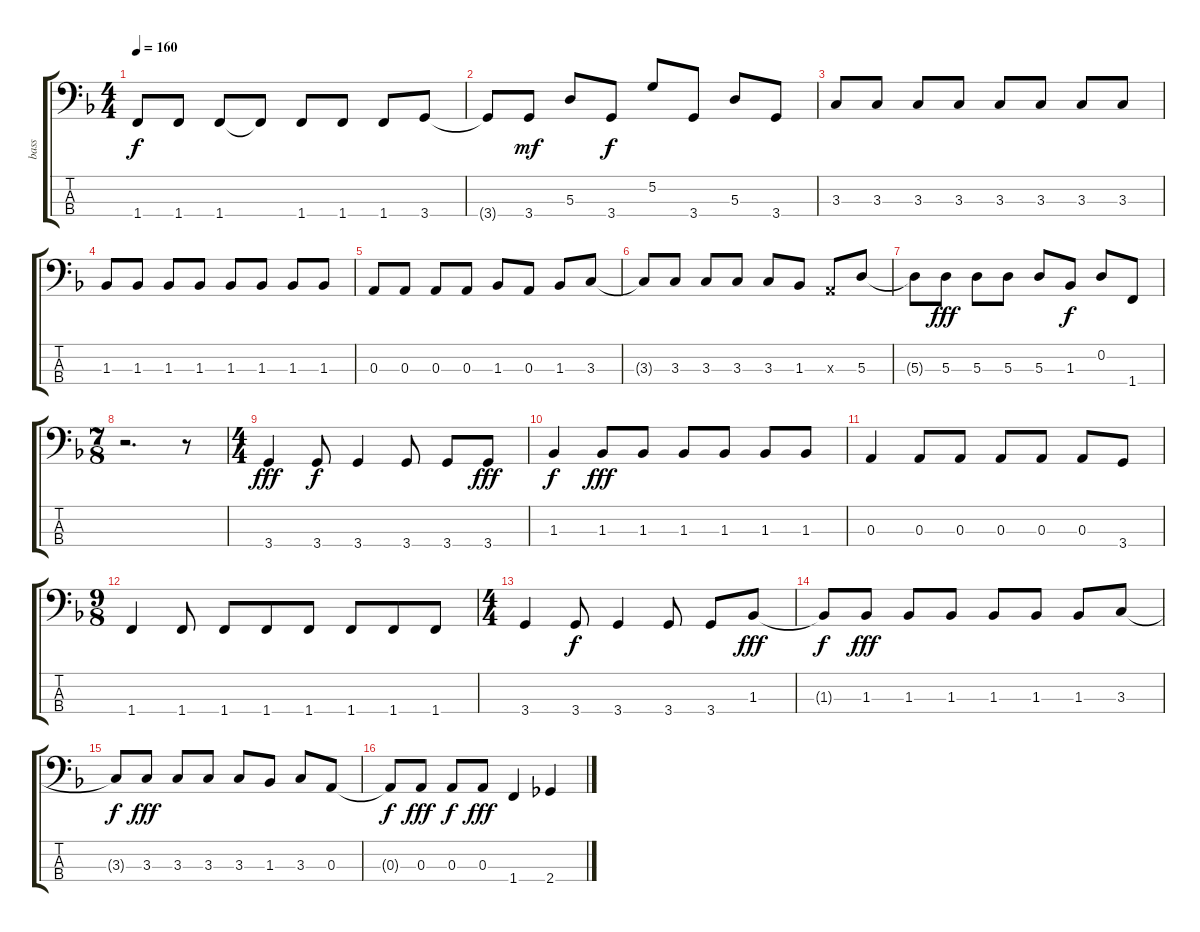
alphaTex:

\track ("bass" "bass") {instrument electricbassfinger}
\staff {score tabs}
\tuning (G2 D2 A1 E1) {hide}
\ts (4 4)
\tempo 160
\clef f4
\ks f
1.4.8{dy f} 1.4.8 1.4.8 1.4{t}.8 1.4.8 1.4.8 1.4.8 3.4.8 |
3.4{t}.8 3.4.8{dy mf} 5.3.8 3.4.8{dy f} 5.2.8 3.4.8 5.3.8 3.4.8 |
3.3.8 3.3.8 3.3.8 3.3.8 3.3.8 3.3.8 3.3.8 3.3.8 |
1.3.8 1.3.8 1.3.8 1.3.8 1.3.8 1.3.8 1.3.8 1.3.8 |
0.3.8 0.3.8 0.3.8 0.3.8 1.3.8 0.3.8 1.3.8 3.3.8 |
3.3{t}.8 3.3.8 3.3.8 3.3.8 3.3.8 1.3.8 0.3{x}.8 5.3.8 |
5.3{t}.8 5.3.8{dy fff} 5.3.8 5.3.8 5.3.8 1.3.8{dy f} 0.2.8 1.4.8 |
\ts (7 8)
r.2{d} r.8 |
\ts (4 4)
3.4.4{dy fff} 3.4.8{dy f} 3.4.4 3.4.8 3.4.8 3.4.8{dy fff} |
1.3.4{dy f} 1.3.8{dy fff} 1.3.8 1.3.8 1.3.8 1.3.8 1.3.8 |
0.3.4 0.3.8 0.3.8 0.3.8 0.3.8 0.3.8 3.4.8 |
\ts (9 8)
1.4.4 1.4.8 1.4.8 1.4.8 1.4.8 1.4.8 1.4.8 1.4.8 |
\ts (4 4)
3.4.4 3.4.8{dy f} 3.4.4 3.4.8 3.4.8 1.3.8{dy fff} |
1.3{t}.8{dy f} 1.3.8{dy fff} 1.3.8 1.3.8 1.3.8 1.3.8 1.3.8 3.3.8 |
3.3{t}.8{dy f} 3.3.8{dy fff} 3.3.8 3.3.8 3.3.8 1.3.8 3.3.8 0.3.8 |
0.3{t}.8{dy f} 0.3.8{dy fff} 0.3.8{dy f} 0.3.8{dy fff} 1.4.4 2.4.4
